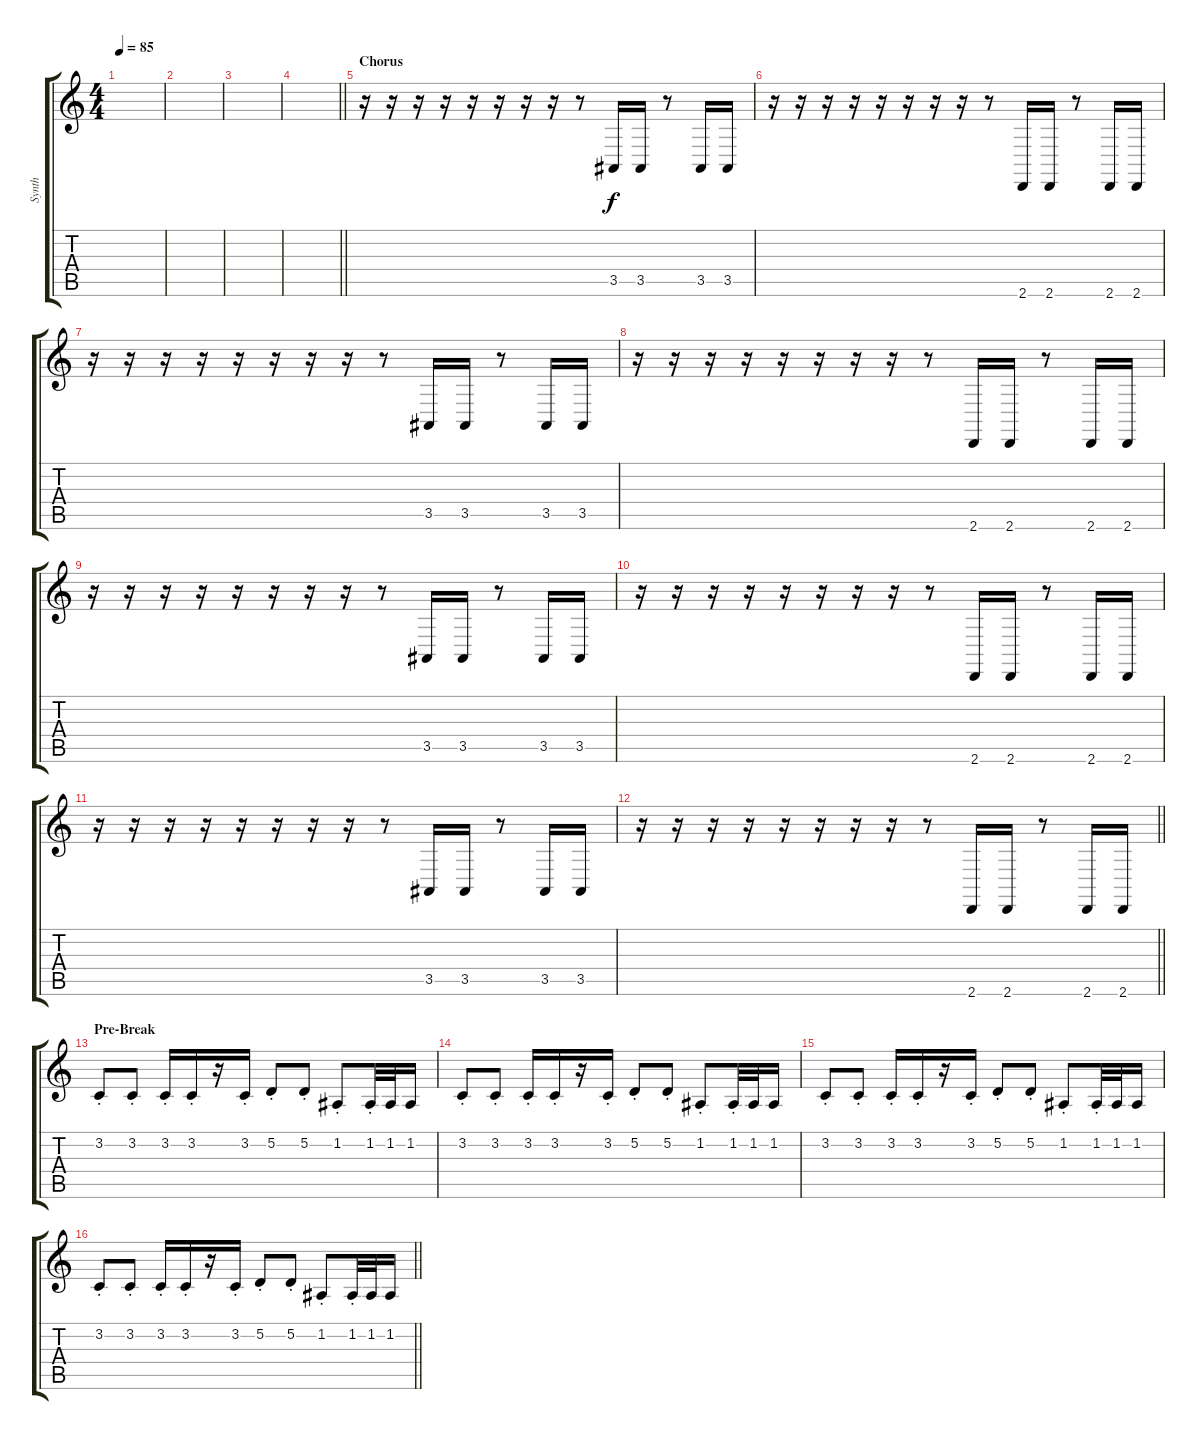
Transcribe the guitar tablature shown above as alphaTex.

\track ("Synth" "Synth") {instrument lead2sawtooth}
\staff {score tabs}
\tuning (D4 A3 F3 C3 G2 C2) {hide}
\ts (4 4)
\tempo 85
\clef g2
\ks c
|
|
|
\barLineRight lightlight
|
\section ("" "Chorus")
r.16 r.16 r.16 r.16 r.16 r.16 r.16 r.16 r.8 3.5.16 3.5.16 r.8 3.5.16 3.5.16 |
r.16 r.16 r.16 r.16 r.16 r.16 r.16 r.16 r.8 2.6.16 2.6.16 r.8 2.6.16 2.6.16 |
r.16 r.16 r.16 r.16 r.16 r.16 r.16 r.16 r.8 3.5.16 3.5.16 r.8 3.5.16 3.5.16 |
r.16 r.16 r.16 r.16 r.16 r.16 r.16 r.16 r.8 2.6.16 2.6.16 r.8 2.6.16 2.6.16 |
r.16 r.16 r.16 r.16 r.16 r.16 r.16 r.16 r.8 3.5.16 3.5.16 r.8 3.5.16 3.5.16 |
r.16 r.16 r.16 r.16 r.16 r.16 r.16 r.16 r.8 2.6.16 2.6.16 r.8 2.6.16 2.6.16 |
r.16 r.16 r.16 r.16 r.16 r.16 r.16 r.16 r.8 3.5.16 3.5.16 r.8 3.5.16 3.5.16 |
\barLineRight lightlight
r.16 r.16 r.16 r.16 r.16 r.16 r.16 r.16 r.8 2.6.16 2.6.16 r.8 2.6.16 2.6.16 |
\section ("" "Pre-Break")
3.2{st}.8 3.2{st}.8 3.2{st}.16 3.2{st}.16 r.16 3.2{st}.16 5.2{st}.8 5.2{st}.8 1.2{st}.8 1.2{st}.32 1.2.32 1.2.16 |
3.2{st}.8 3.2{st}.8 3.2{st}.16 3.2{st}.16 r.16 3.2{st}.16 5.2{st}.8 5.2{st}.8 1.2{st}.8 1.2{st}.32 1.2.32 1.2.16 |
3.2{st}.8 3.2{st}.8 3.2{st}.16 3.2{st}.16 r.16 3.2{st}.16 5.2{st}.8 5.2{st}.8 1.2{st}.8 1.2{st}.32 1.2.32 1.2.16 |
\barLineRight lightlight
3.2{st}.8 3.2{st}.8 3.2{st}.16 3.2{st}.16 r.16 3.2{st}.16 5.2{st}.8 5.2{st}.8 1.2{st}.8 1.2{st}.32 1.2.32 1.2.16
